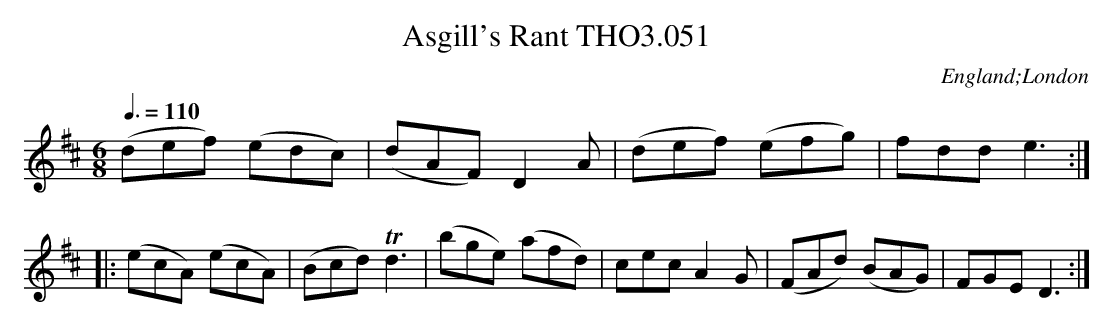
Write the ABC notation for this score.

X:1
T:Asgill's Rant THO3.051
O:England;London
M:6/8
L:1/8
Q:3/8=110
K:D
(def) (edc)|(dAF) D2 A|(def) (efg)|fdd e3:|
|:(ecA) (ecA)|(Bcd) Td3|(bge) (afd)|cec A2 G|(FAd) (BAG)|FGE D3:|
